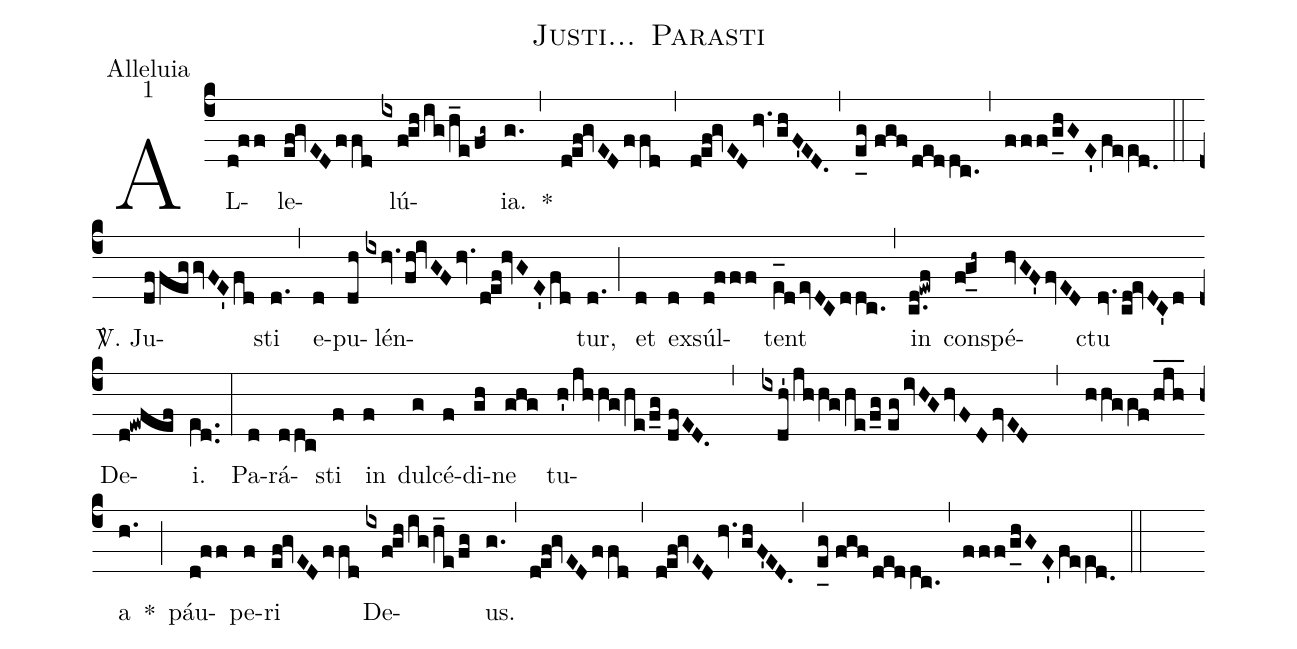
name:Justi... Parasti;
office-part:Alleluia;
mode:1;
%%
(c4) AL(d!ff)le(ef!gvEDffd)lú(ixfghig/h_e/fg~){ia}.(g.) *(,) (def!gvEDffd) (,) (def!gvEDhv.ghF'ED.) (,) (e_[uh:l]g//fgfdeddc.) (,) (fff/g_[uh:l]hGE'fee[ll:1]d.0) (::) <sp>V/</sp>. Ju(dffeggvFE'fd)sti(d.) (,) e(d)pu(dh)lén(ixhv.fh!ivGFhv.def!hvGE'fd)tur,(d.) (;) et(d) ex(d)súl(d!fff)tent(e_[oh:h][ll:1]devDCddc.) (,) in(c.d!ewf) con(fg_[uh:l]h~)spé(hvGF'fvED)ctu(dv.cd!evDC'd) De(d!ewfef)i.(e[ll:1]d..) (:) Pa(d)rá(ddc)sti(f) in(f) dul(g)cé(f)di(gh)ne(ghg) tu(h'/jhhg/he/f_g//dfED. , ixdh'/jhhg/he/f_g//egivHGhvFDfvED , hhggf/hjh___)a(h.) *(;) páu(d!ff)pe(f)ri(ef!gvEDffd) De(ixfghig/h_e/fg)us.(g.) (,) (def!gvEDffd) (,) (def!gvEDhv.ghF'ED.) (,) (e_[uh:l]g//fgfdeddc.) (,) (fff/g_[uh:l]hGE'fee[ll:1]d.0) (::)
